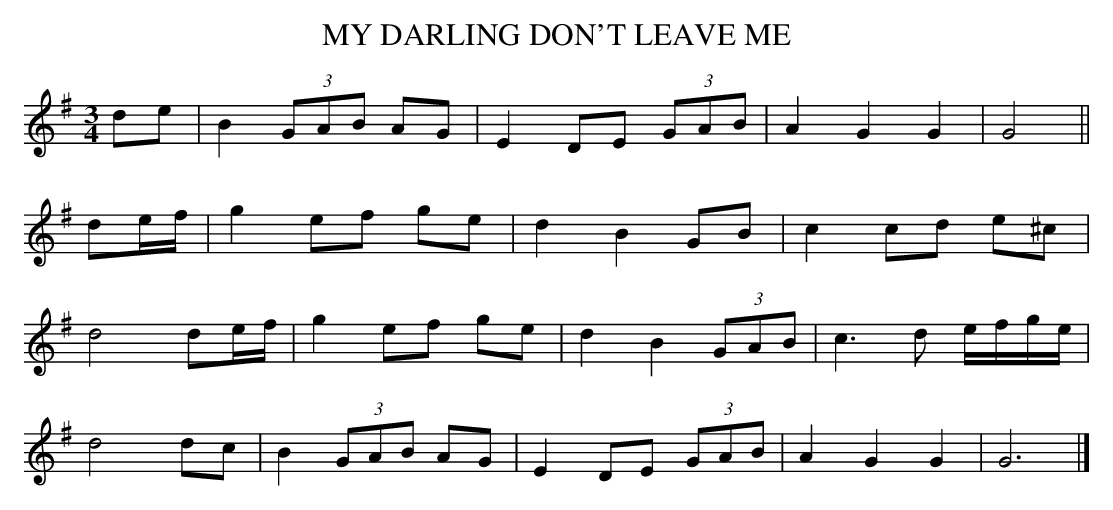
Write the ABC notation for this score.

X:1
T:MY DARLING DON'T LEAVE ME
Y:"with feeling"
M:3/4
L:1/8
K:G
de|B2 (3GAB AG|E2 DE (3GAB|A2 G2 G2|G4||
de/f/|g2 ef ge|d2 B2 GB|c2 cd e^c|
d4 de/f/|g2 ef ge|d2 B2 (3GAB|c3 d e/f/g/e/|
d4 dc|B2 (3GAB AG|E2 DE (3GAB|A2 G2 G2|G6|]
